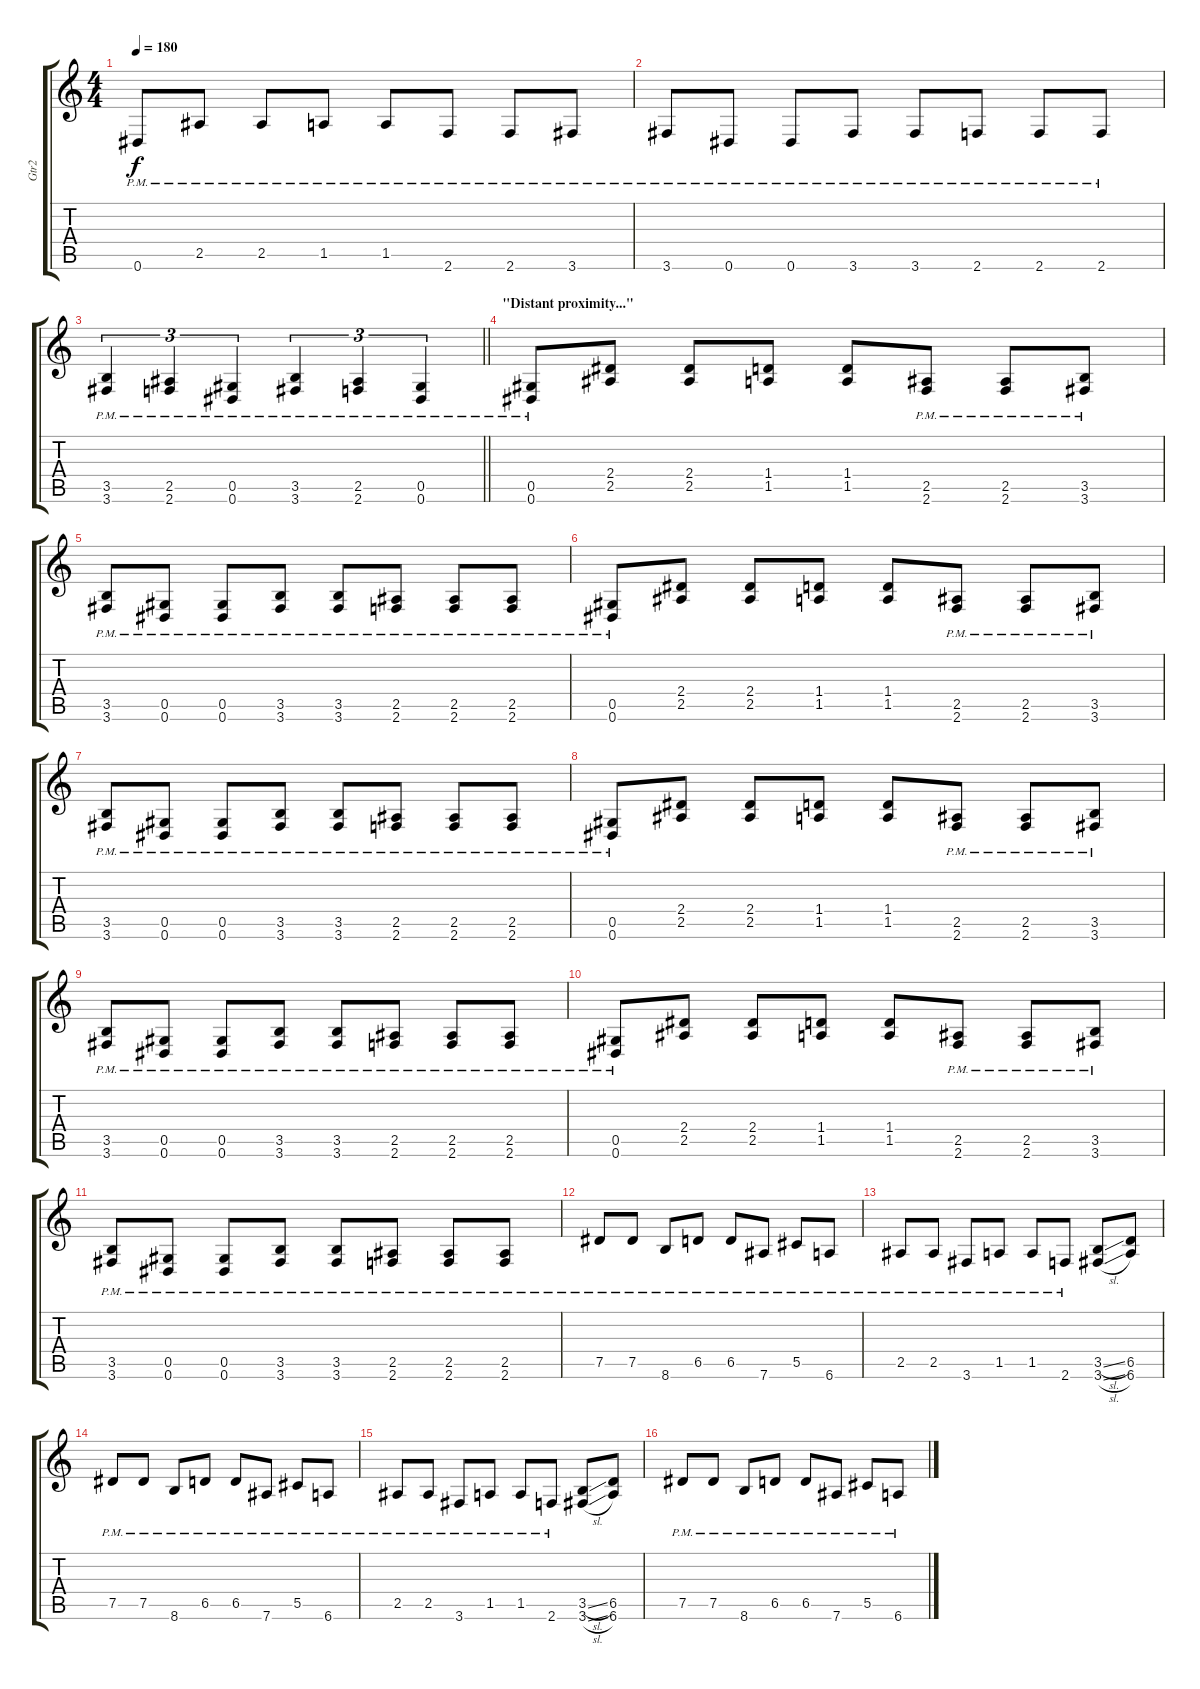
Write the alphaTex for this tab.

\track ("Gtr2" "Gtr2") {instrument electricguitarjazz}
\staff {score tabs}
\tuning (Eb4 Bb3 Gb3 Db3 Ab2 Eb2) {hide}
\ts (4 4)
\tempo 180
\clef g2
\ks c
0.6{pm}.8{dy f} 2.5{pm}.8 2.5{pm}.8 1.5{pm}.8 1.5{pm}.8 2.6{pm}.8 2.6{pm}.8 3.6{pm}.8 |
3.6{pm}.8 0.6{pm}.8 0.6{pm}.8 3.6{pm}.8 3.6{pm}.8 2.6{pm}.8 2.6{pm}.8 2.6{pm}.8 |
\barLineRight lightlight
(3.5{pm} 3.6{pm}).4{tu (3 2)} (2.5{pm} 2.6{pm}).4{tu (3 2)} (0.5{pm} 0.6{pm}).4{tu (3 2)} (3.5{pm} 3.6{pm}).4{tu (3 2)} (2.5{pm} 2.6{pm}).4{tu (3 2)} (0.5{pm} 0.6{pm}).4{tu (3 2)} |
\section ("" "\"Distant proximity...\"")
(0.5{pm} 0.6{pm}).8 (2.4 2.5).8 (2.4 2.5).8 (1.4 1.5).8 (1.4 1.5).8 (2.5{pm} 2.6{pm}).8 (2.5{pm} 2.6{pm}).8 (3.5{pm} 3.6{pm}).8 |
(3.5{pm} 3.6{pm}).8 (0.5{pm} 0.6{pm}).8 (0.5{pm} 0.6{pm}).8 (3.5{pm} 3.6{pm}).8 (3.5{pm} 3.6{pm}).8 (2.5{pm} 2.6{pm}).8 (2.5{pm} 2.6{pm}).8 (2.5{pm} 2.6{pm}).8 |
(0.5{pm} 0.6{pm}).8 (2.4 2.5).8 (2.4 2.5).8 (1.4 1.5).8 (1.4 1.5).8 (2.5{pm} 2.6{pm}).8 (2.5{pm} 2.6{pm}).8 (3.5{pm} 3.6{pm}).8 |
(3.5{pm} 3.6{pm}).8 (0.5{pm} 0.6{pm}).8 (0.5{pm} 0.6{pm}).8 (3.5{pm} 3.6{pm}).8 (3.5{pm} 3.6{pm}).8 (2.5{pm} 2.6{pm}).8 (2.5{pm} 2.6{pm}).8 (2.5{pm} 2.6{pm}).8 |
(0.5{pm} 0.6{pm}).8 (2.4 2.5).8 (2.4 2.5).8 (1.4 1.5).8 (1.4 1.5).8 (2.5{pm} 2.6{pm}).8 (2.5{pm} 2.6{pm}).8 (3.5{pm} 3.6{pm}).8 |
(3.5{pm} 3.6{pm}).8 (0.5{pm} 0.6{pm}).8 (0.5{pm} 0.6{pm}).8 (3.5{pm} 3.6{pm}).8 (3.5{pm} 3.6{pm}).8 (2.5{pm} 2.6{pm}).8 (2.5{pm} 2.6{pm}).8 (2.5{pm} 2.6{pm}).8 |
(0.5{pm} 0.6{pm}).8 (2.4 2.5).8 (2.4 2.5).8 (1.4 1.5).8 (1.4 1.5).8 (2.5{pm} 2.6{pm}).8 (2.5{pm} 2.6{pm}).8 (3.5{pm} 3.6{pm}).8 |
(3.5{pm} 3.6{pm}).8 (0.5{pm} 0.6{pm}).8 (0.5{pm} 0.6{pm}).8 (3.5{pm} 3.6{pm}).8 (3.5{pm} 3.6{pm}).8 (2.5{pm} 2.6{pm}).8 (2.5{pm} 2.6{pm}).8 (2.5{pm} 2.6{pm}).8 |
7.5{pm}.8 7.5{pm}.8 8.6{pm}.8 6.5{pm}.8 6.5{pm}.8 7.6{pm}.8 5.5{pm}.8 6.6{pm}.8 |
2.5{pm}.8 2.5{pm}.8 3.6{pm}.8 1.5{pm}.8 1.5{pm}.8 2.6{pm}.8 (3.5{sl} 3.6{sl}).8 (6.5 6.6).8 |
7.5{pm}.8 7.5{pm}.8 8.6{pm}.8 6.5{pm}.8 6.5{pm}.8 7.6{pm}.8 5.5{pm}.8 6.6{pm}.8 |
2.5{pm}.8 2.5{pm}.8 3.6{pm}.8 1.5{pm}.8 1.5{pm}.8 2.6{pm}.8 (3.5{sl} 3.6{sl}).8 (6.5 6.6).8 |
7.5{pm}.8 7.5{pm}.8 8.6{pm}.8 6.5{pm}.8 6.5{pm}.8 7.6{pm}.8 5.5{pm}.8 6.6{pm}.8
